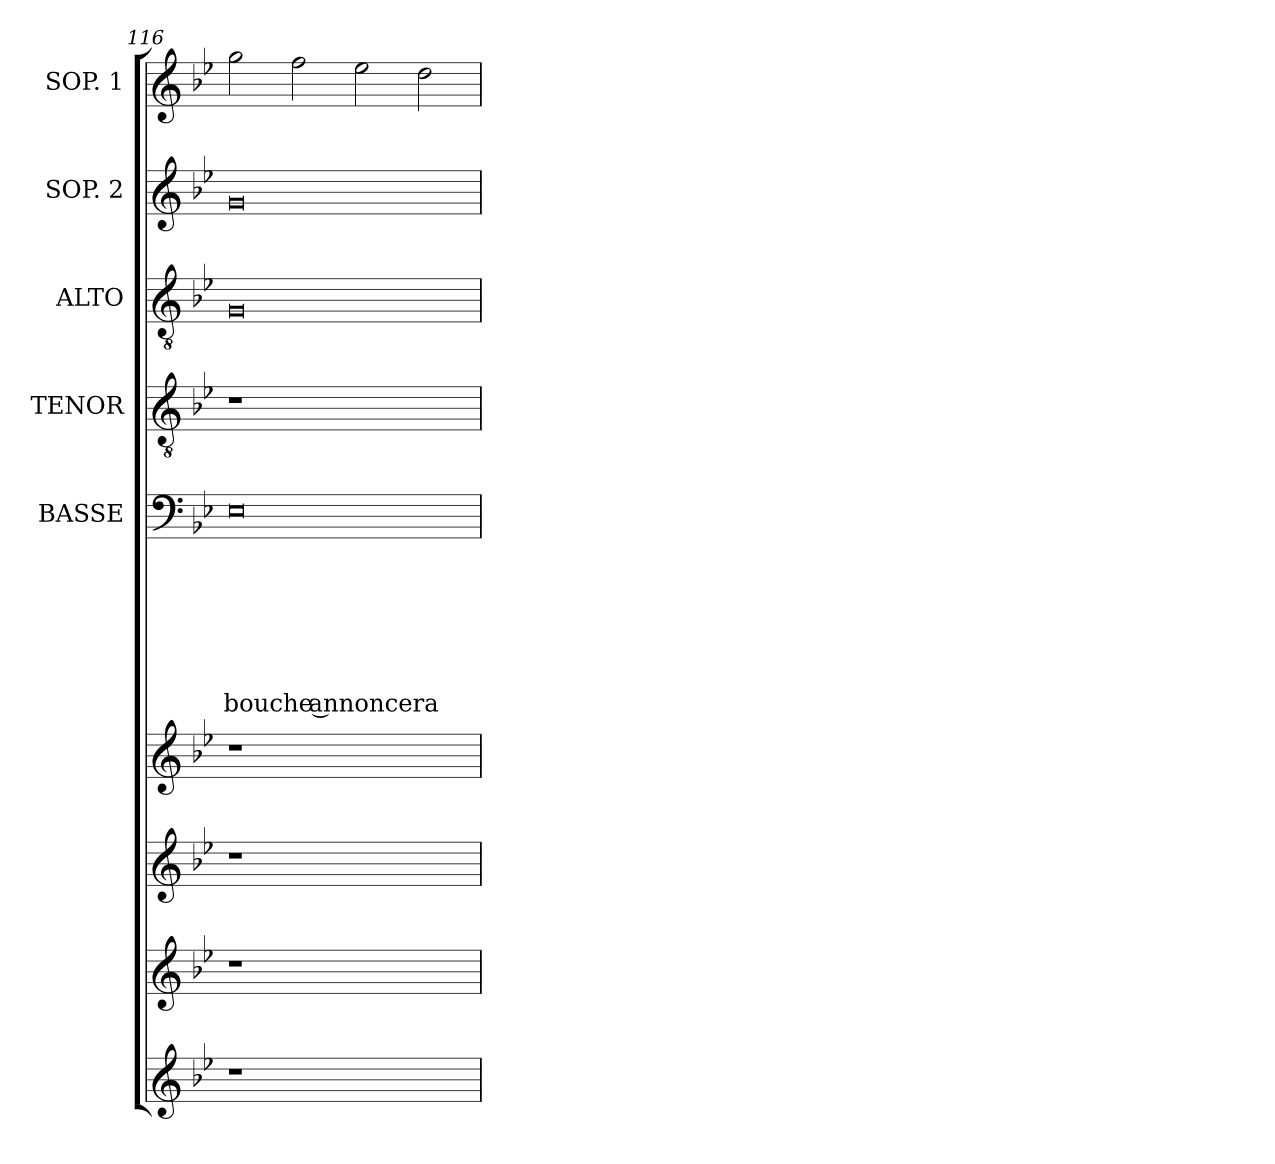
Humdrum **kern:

**kern	**kern	**kern	**kern	**kern	**text	**text	**text	**text	**text	**text	**text	**kern	**kern	**kern	**kern
*part9	*part8	*part7	*part6	*part5	*part5	*part5	*part5	*part5	*part5	*part5	*part5	*part4	*part3	*part2	*part1
*staff9	*staff8	*staff7	*staff6	*staff5	*staff5	*staff5	*staff5	*staff5	*staff5	*staff5	*staff5	*staff4	*staff3	*staff2	*staff1
*	*	*	*	*I"BASSE	*	*	*	*	*	*	*	*I"TENOR	*I"ALTO	*I"SOP. 2	*I"SOP. 1
*	*	*	*	*I'BAS.	*	*	*	*	*	*	*	*I'TEN.	*I'ALT.	*I'SOP. 2	*I'SOP. 1
*clefG2	*clefG2	*clefG2	*clefG2	*clefF4	*	*	*	*	*	*	*	*clefGv2	*clefGv2	*clefG2	*clefG2
*k[b-e-]	*k[b-e-]	*k[b-e-]	*k[b-e-]	*k[b-e-]	*	*	*	*	*	*	*	*k[b-e-]	*k[b-e-]	*k[b-e-]	*k[b-e-]
*B-:	*B-:	*B-:	*B-:	*B-:	*	*	*	*	*	*	*	*B-:	*B-:	*B-:	*B-:
=116	=116	=116	=116	=116	=116	=116	=116	=116	=116	=116	=116	=116	=116	=116	=116
!	!	!	!	!	!	!	!	!	!	!	!LO:LY:b:rj	!	!	!	!
1r	1r	1r	1r	0E-	.	.	.	.	.	.	bouche annoncera	1r	0G	0g	2gg\
.	.	.	.	.	.	.	.	.	.	.	.	.	.	.	2ff\
1ryy	1ryy	1ryy	1ryy	.	.	.	.	.	.	.	.	1ryy	.	.	2ee-\
.	.	.	.	.	.	.	.	.	.	.	.	.	.	.	2dd\
=	=	=	=	=	=	=	=	=	=	=	=	=	=	=	=
*-	*-	*-	*-	*-	*-	*-	*-	*-	*-	*-	*-	*-	*-	*-	*-
